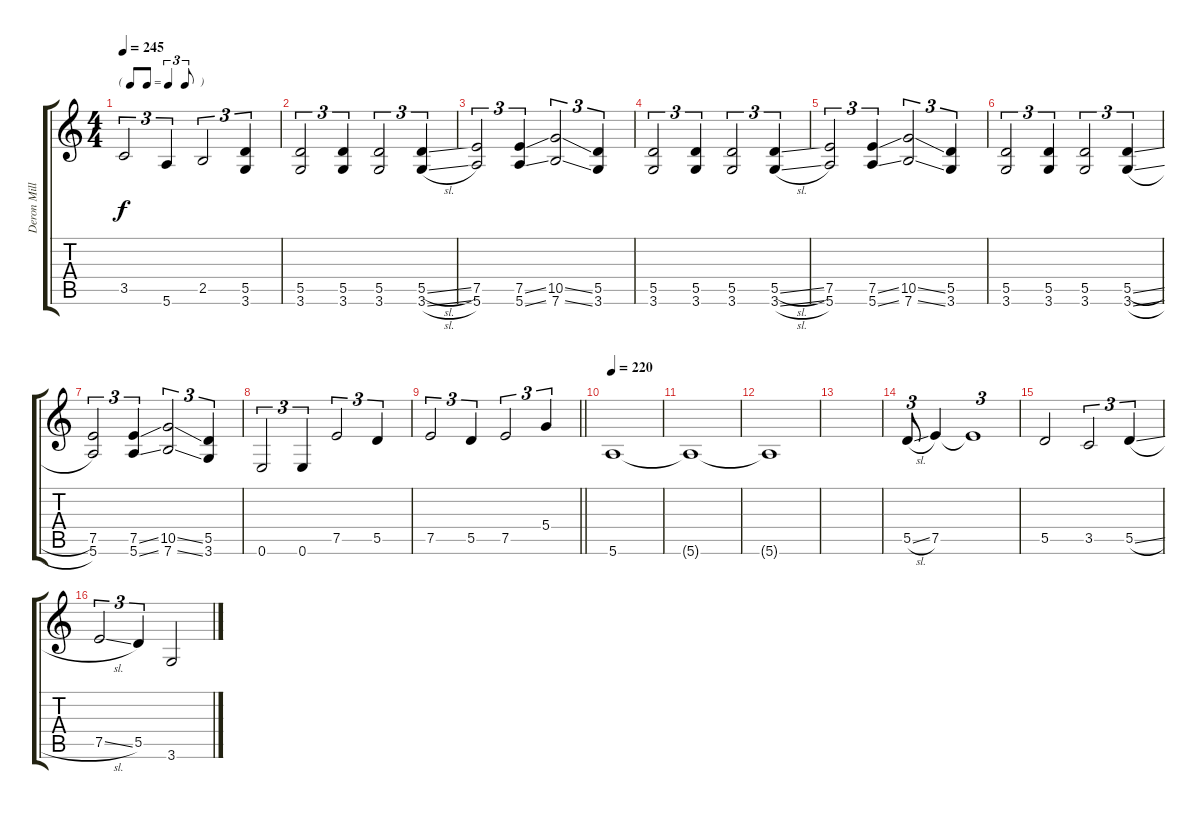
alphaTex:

\track ("Deron Miller" "Deron Mill") {instrument acousticguitarsteel}
\staff {score tabs}
\tuning (E4 B3 G3 D3 A2 E2) {hide}
\ts (4 4)
\tf triplet8th
\tempo 245
\clef g2
\ks c
3.5.2{tu (3 2) dy f} 5.6.4{tu (3 2)} 2.5.2{tu (3 2)} (5.5 3.6).4{tu (3 2)} |
(5.5 3.6).2{tu (3 2)} (5.5 3.6).4{tu (3 2)} (5.5 3.6).2{tu (3 2)} (5.5{sl} 3.6{sl}).4{tu (3 2)} |
(7.5 5.6).2{tu (3 2)} (7.5{ss} 5.6{ss}).4{tu (3 2)} (10.5{ss} 7.6{ss}).2{tu (3 2)} (5.5 3.6).4{tu (3 2)} |
(5.5 3.6).2{tu (3 2)} (5.5 3.6).4{tu (3 2)} (5.5 3.6).2{tu (3 2)} (5.5{sl} 3.6{sl}).4{tu (3 2)} |
(7.5 5.6).2{tu (3 2)} (7.5{ss} 5.6{ss}).4{tu (3 2)} (10.5{ss} 7.6{ss}).2{tu (3 2)} (5.5 3.6).4{tu (3 2)} |
(5.5 3.6).2{tu (3 2)} (5.5 3.6).4{tu (3 2)} (5.5 3.6).2{tu (3 2)} (5.5{sl} 3.6{sl}).4{tu (3 2)} |
(7.5 5.6).2{tu (3 2)} (7.5{ss} 5.6{ss}).4{tu (3 2)} (10.5{ss} 7.6{ss}).2{tu (3 2)} (5.5 3.6).4{tu (3 2)} |
0.6.2{tu (3 2)} 0.6.4{tu (3 2)} 7.5.2{tu (3 2)} 5.5.4{tu (3 2)} |
\barLineRight lightlight
7.5.2{tu (3 2)} 5.5.4{tu (3 2)} 7.5.2{tu (3 2)} 5.4.4{tu (3 2)} |
\section ("" "")
\tempo 220
5.6.1{balance 8} |
5.6{t}.1{volume 0} |
5.6{t}.1 |
|
5.5{sl}.8{tu (3 2) volume 16 balance 2 instrument acousticguitarsteel} 7.5.4 7.5{t}.1{tu (3 2)} |
5.5.2 3.5.2{tu (3 2)} 5.5{sl}.4{tu (3 2)} |
7.5{sl}.2{tu (3 2)} 5.5.4{tu (3 2)} 3.6.2
